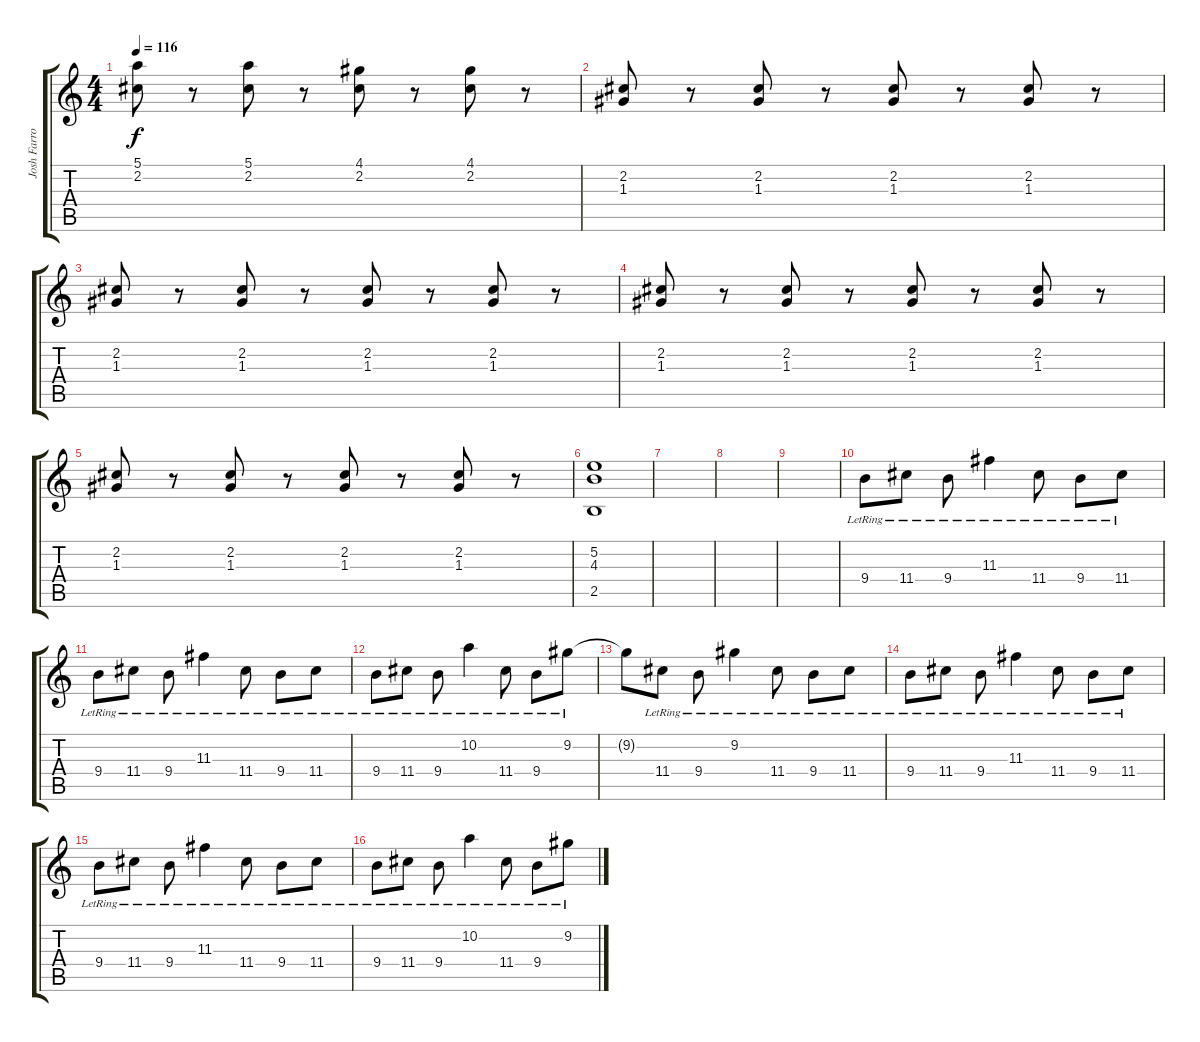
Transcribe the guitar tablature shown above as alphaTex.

\track ("Josh Farro" "Josh Farro") {instrument electricguitarjazz}
\staff {score tabs}
\tuning (E4 B3 G3 D3 A2 E2) {hide}
\ts (4 4)
\tempo 116
\clef g2
\ks c
(5.1 2.2).8{dy f} r.8 (5.1 2.2).8 r.8 (4.1 2.2).8 r.8 (4.1 2.2).8 r.8 |
(2.2 1.3).8 r.8 (2.2 1.3).8 r.8 (2.2 1.3).8 r.8 (2.2 1.3).8 r.8 |
(2.2 1.3).8 r.8 (2.2 1.3).8 r.8 (2.2 1.3).8 r.8 (2.2 1.3).8 r.8 |
(2.2 1.3).8 r.8 (2.2 1.3).8 r.8 (2.2 1.3).8 r.8 (2.2 1.3).8 r.8 |
(2.2 1.3).8 r.8 (2.2 1.3).8 r.8 (2.2 1.3).8 r.8 (2.2 1.3).8 r.8 |
(5.2 4.3 2.5).1{volume 8 instrument electricguitarjazz} |
|
|
|
9.4{lr}.8 11.4{lr}.8 9.4{lr}.8 11.3{lr}.4 11.4{lr}.8 9.4{lr}.8 11.4{lr}.8 |
9.4{lr}.8 11.4{lr}.8 9.4{lr}.8 11.3{lr}.4 11.4{lr}.8 9.4{lr}.8 11.4{lr}.8 |
9.4{lr}.8 11.4{lr}.8 9.4{lr}.8 10.2{lr}.4 11.4{lr}.8 9.4{lr}.8 9.2{lr}.8 |
9.2{t}.8 11.4{lr}.8 9.4{lr}.8 9.2{lr}.4 11.4{lr}.8 9.4{lr}.8 11.4{lr}.8 |
9.4{lr}.8 11.4{lr}.8 9.4{lr}.8 11.3{lr}.4 11.4{lr}.8 9.4{lr}.8 11.4{lr}.8 |
9.4{lr}.8 11.4{lr}.8 9.4{lr}.8 11.3{lr}.4 11.4{lr}.8 9.4{lr}.8 11.4{lr}.8 |
9.4{lr}.8 11.4{lr}.8 9.4{lr}.8 10.2{lr}.4 11.4{lr}.8 9.4{lr}.8 9.2{lr}.8
